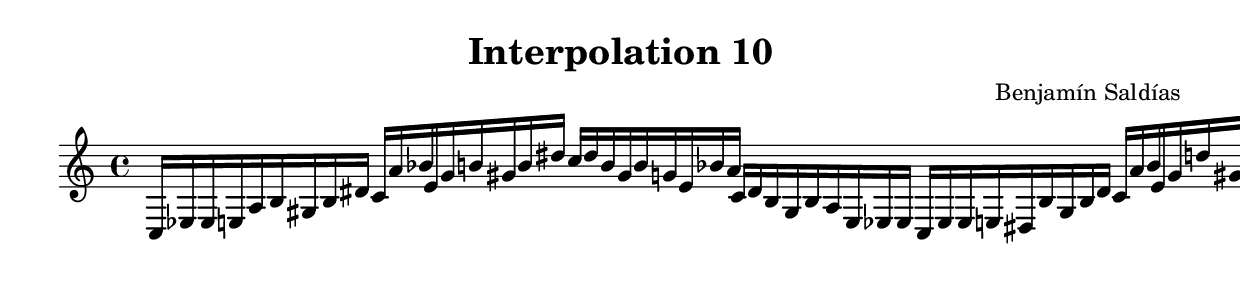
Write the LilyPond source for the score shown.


\version "2.22.2"
\header {
title = "Interpolation 10"
composer = "Benjamín Saldías"
}

\score {
  <<
    \cadenzaOn
    \override Beam.breakable = ##t

{

%scale 0{
    \clef treble
    c16 [ ees ees e a b gis b dis' ]
    c' [ a' bes' e' g' b' gis' b' dis'' ]
    c'' [ dis'' b' gis' b' g' e' bes' a' ]
    c' [ dis' b gis b a e ees ees ]

%scale 1{
    \clef treble
    c16 [ ees ees e dis b gis b dis' ]
    c' [ a' bes' e' g' d'' gis' b' fis'' ]
    c'' [ fis'' b' gis' d'' g' e' bes' a' ]
    c' [ dis' b gis b dis e ees ees ]

%scale 2{
    \clef treble
    c16 [ ees bes e dis d' gis g fis' ]
    c' [ a' bes' e' dis' d'' gis' g' fis'' ]
    c'' [ fis'' b' gis' d'' dis' e' bes' a' ]
    c' [ fis' g gis d' dis e bes ees ]

%scale 3{
    \clef treble
    c16 [ b, fis e dis d' gis g fis' ]
    c' [ b bes' e' dis' b gis' g' fis'' ]
    c'' [ fis'' g' gis' b dis' e' bes' b ]
    c' [ fis' g gis d' dis e fis ees ]

%scale 4{
    \clef treble
    c16 [ b, fis e dis b, gis g d' ]
    c' [ b bes' e' dis' b gis' g' fis'' ]
    c'' [ fis'' g' gis' b dis' e' bes' b ]
    c' [ d' g gis b, dis e fis b, ]

%scale 5{
    \clef treble
    c16 [ b, fis e dis b, gis g d' ]
    c' [ b bes' e' dis' b gis' g' ees' ]
    c'' [ ees' g' gis' b dis' e' bes' b ]
    c' [ ees g gis b, dis e fis b, ]

%scale 6{
    \clef treble
    c16 [ b, fis e dis b, gis g ees ]
    c' [ b g e' dis' b gis' g' ees' ]
    c'' [ ees' g' gis' b dis' e' g b ]
    c' [ ees g gis b, dis e fis b, ]

%scale 7{
    \clef treble
    c16 [ g, d e b, fis gis ees ees ]
    c' [ aes d' e' b b gis' ees' ees' ]
    c'' [ ees' ees' gis' b b e' g b ]
    c' [ ees ees gis fis b, e d g, ]

%scale 8{
    \clef treble
    c16 [ g, d e b, fis gis ees bes ]
    c' [ g d' e' b fis' gis' ees' bes' ]
    c'' [ bes' ees' gis' fis' b e' d' g ]
    c' [ bes ees gis fis b, e d g, ]

%scale 9{
    \clef treble
    c16 [ g, d e b, fis gis ees bes ]
    c' [ g d' e' b fis' gis' ees' bes' ]
    c'' [ bes' ees' gis' fis' b e' d' g ]
    c' [ bes ees gis fis b, e d g, ]
    c

}
  >>
  \layout {
    indent = 0\mm
    line-width = 190\mm
  }
  \midi{ }
  
}
